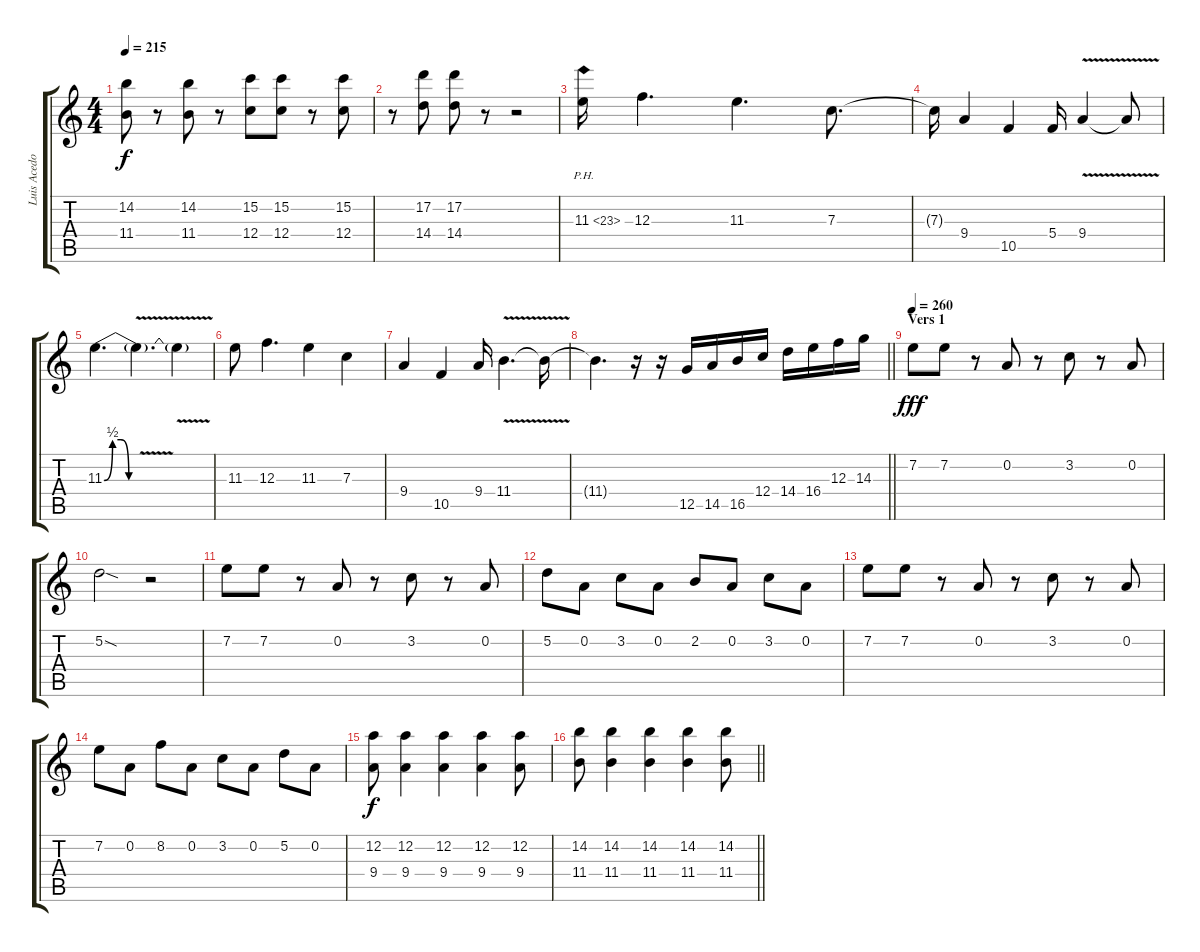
\track ("Luis Acedo" "Luis Acedo") {instrument overdrivenguitar}
\staff {score tabs}
\tuning (D4 A3 F3 C3 G2 C2) {hide}
\ts (4 4)
\tempo 215
\clef g2
\ks c
(14.2 11.4).8{dy f} r.8 (14.2 11.4).8 r.8 (15.2 12.4).8 (15.2 12.4).8 r.8 (15.2 12.4).8 |
r.8 (17.2 14.4).8 (17.2 14.4).8 r.8 r.2 |
11.3{ph 12}.16 12.3.4{d} 11.3.4{d} 7.3.8{d} |
7.3{t}.16 9.4.4 10.5.4 5.4.16 9.4{v}.4 9.4{t}.8 |
11.3{be (custom 0 0 15 2 30 2 44 0 60 0)}.4{d} 11.3{v t}.4{d} 11.3{t}.4 |
11.3.8 12.3.4{d} 11.3.4 7.3.4 |
9.4.4 10.5.4 9.4.16 11.4{v}.4{d} 11.4{t}.16 |
\barLineRight lightlight
11.4{t}.4{d} r.16 r.16 12.5.16 14.5.16 16.5.16 12.4.16 14.4.16 16.4.16 12.3.16 14.3.16 |
\section ("" "Vers 1")
\tempo 260
7.2.8{dy fff volume 12 balance 4} 7.2.8 r.8 0.2.8 r.8 3.2.8 r.8 0.2.8 |
5.2{sod}.2 r.2 |
7.2.8 7.2.8 r.8 0.2.8 r.8 3.2.8 r.8 0.2.8 |
5.2.8 0.2.8 3.2.8 0.2.8 2.2.8 0.2.8 3.2.8 0.2.8 |
7.2.8 7.2.8 r.8 0.2.8 r.8 3.2.8 r.8 0.2.8 |
7.2.8 0.2.8 8.2.8 0.2.8 3.2.8 0.2.8 5.2.8 0.2.8 |
(12.2 9.4).8{dy f} (12.2 9.4).4 (12.2 9.4).4 (12.2 9.4).4 (12.2 9.4).8 |
\barLineRight lightlight
(14.2 11.4).8 (14.2 11.4).4 (14.2 11.4).4 (14.2 11.4).4 (14.2 11.4).8
